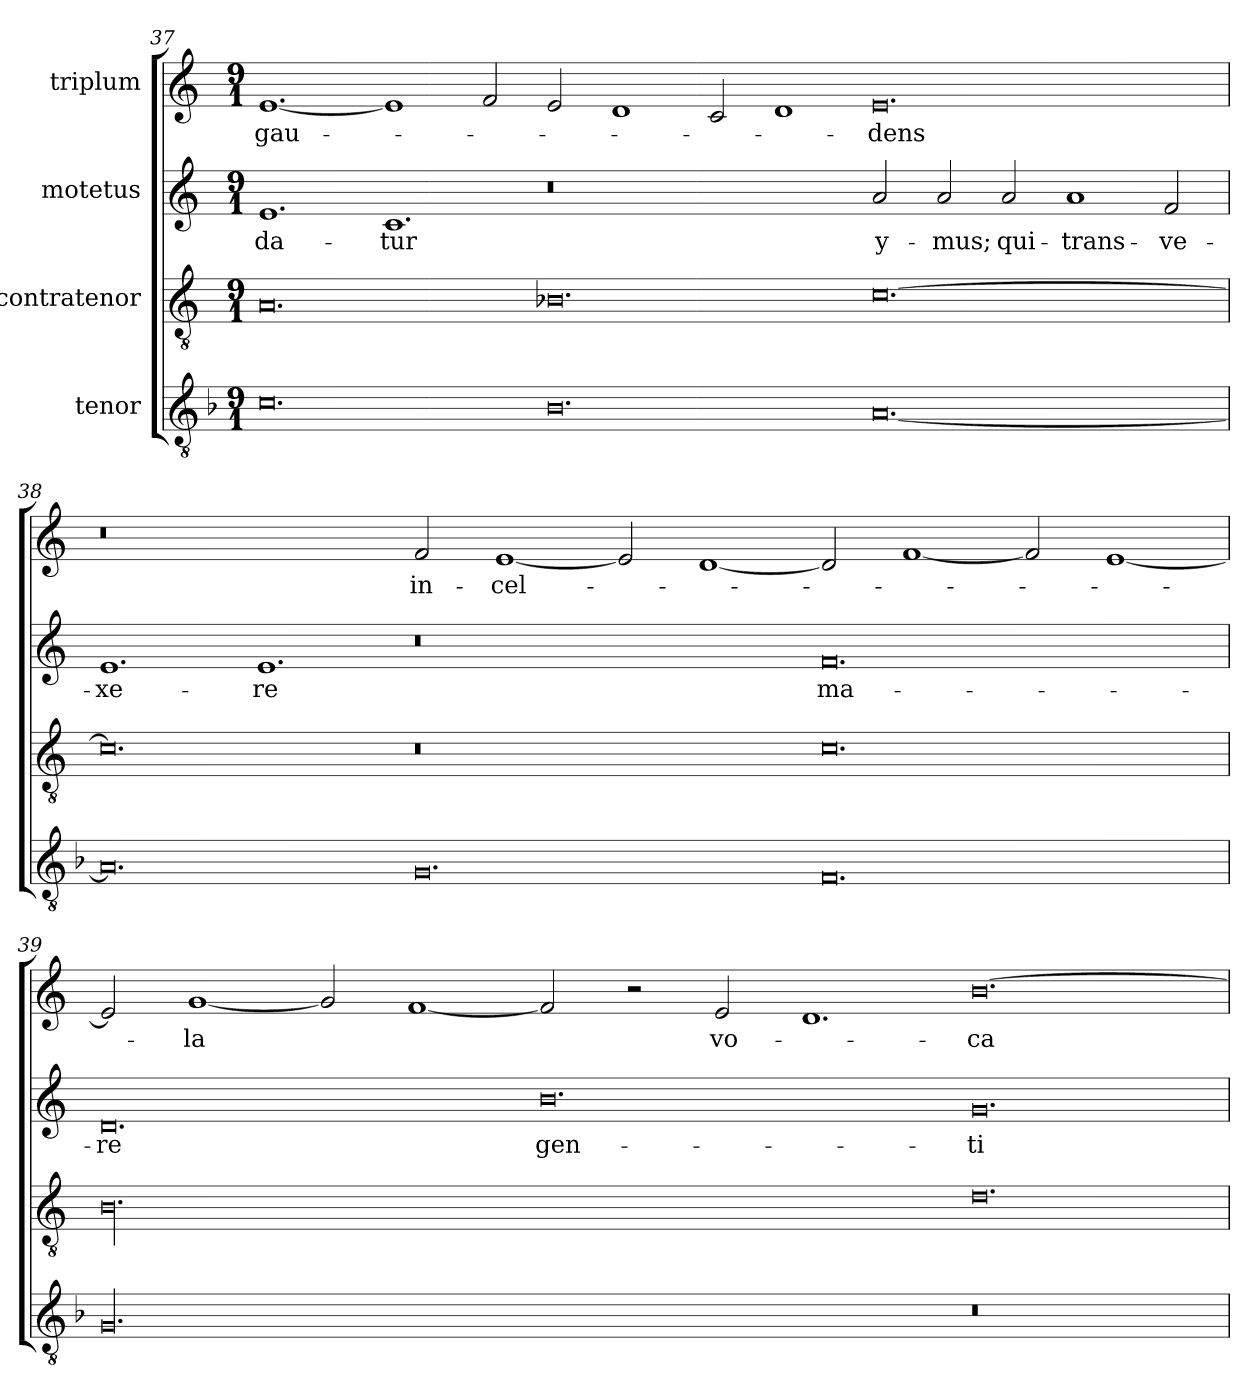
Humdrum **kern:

**kern	**kern	**kern	**text	**kern	**text
*part4	*part3	*part2	*part2	*part1	*part1
*staff4	*staff3	*staff2	*staff2	*staff1	*staff1
*I"tenor	*I"contratenor	*I"motetus	*	*I"triplum	*
*clefGv2	*clefGv2	*clefG2	*	*clefG2	*
*k[b-]	*k[]	*k[]	*	*k[]	*
*F:	*C:	*C:	*	*C:	*
*M9/1	*M9/1	*M9/1	*	*M9/1	*
=37	=37	=37	=37	=37	=37
0.c\	0.A/	1.e/	da-	[1.e/	gau-
.	.	1.c/	-tur	1e/]	.
.	.	.	.	2f/	.
0.B-\	0.B-X\	0.r	.	2e/	.
.	.	.	.	1d/	.
.	.	.	.	2c/	.
.	.	.	.	1d/	.
[0.A/	[0.c\	2a/	y-	0.e/	-dens
.	.	2a/	-mus;	.	.
.	.	2a/	qui-	.	.
.	.	1a/	trans-	.	.
.	.	2f/	-ve-	.	.
!!LO:LB:g=z
=38	=38	=38	=38	=38	=38
0.A/]	0.c\]	1.e/	-xe-	0.r	.
.	.	1.e/	-re	.	.
0.G/	0.r	0.r	.	2f/	in-
.	.	.	.	[1e/	cel-
.	.	.	.	2e/]	.
.	.	.	.	[1d/	.
0.F/	0.c\	0.f/	ma-	2d/]	.
.	.	.	.	[1f/	.
.	.	.	.	2f/]	.
.	.	.	.	[1e/	.
=39	=39	=39	=39	=39	=39
00.G/	00.B\	0.d/	-re	2e/]	.
.	.	.	.	[1g/	-la
.	.	.	.	2g/]	.
.	.	.	.	[1f/	.
.	.	0.b\	gen-	2f/]	.
.	.	.	.	2r	.
.	.	.	.	2e/	vo-
.	.	.	.	1.d/	.
0.r	0.d\	0.g/	-ti-	[0.b\	-ca-
=	=	=	=	=	=
*-	*-	*-	*-	*-	*-
